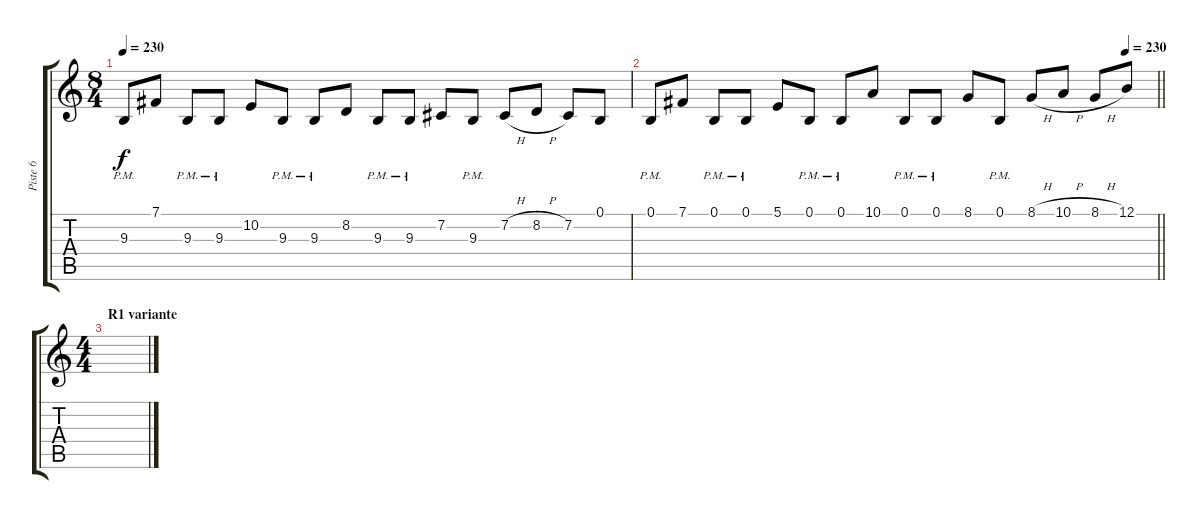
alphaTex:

\track ("Piste 6" "Piste 6") {instrument lead8bassandlead}
\staff {score tabs}
\tuning (B3 Gb3 D3 A2 E2 B1) {hide}
\ts (8 4)
\tempo 230
\clef g2
\ks c
9.3{pm}.8{dy f} 7.1.8 9.3{pm}.8 9.3{pm}.8 10.2.8 9.3{pm}.8 9.3{pm}.8 8.2.8 9.3{pm}.8 9.3{pm}.8 7.2.8 9.3{pm}.8 7.2{h}.8 8.2{h}.8 7.2.8 0.1.8 |
\tempo (230 0.9375)
\barLineRight lightlight
0.1{pm}.8 7.1.8 0.1{pm}.8 0.1{pm}.8 5.1.8 0.1{pm}.8 0.1{pm}.8 10.1.8 0.1{pm}.8 0.1{pm}.8 8.1.8 0.1{pm}.8 8.1{h}.8 10.1{h}.8 8.1{h}.8 12.1.8 |
\ts (4 4)
\section ("" "R1 variante")
